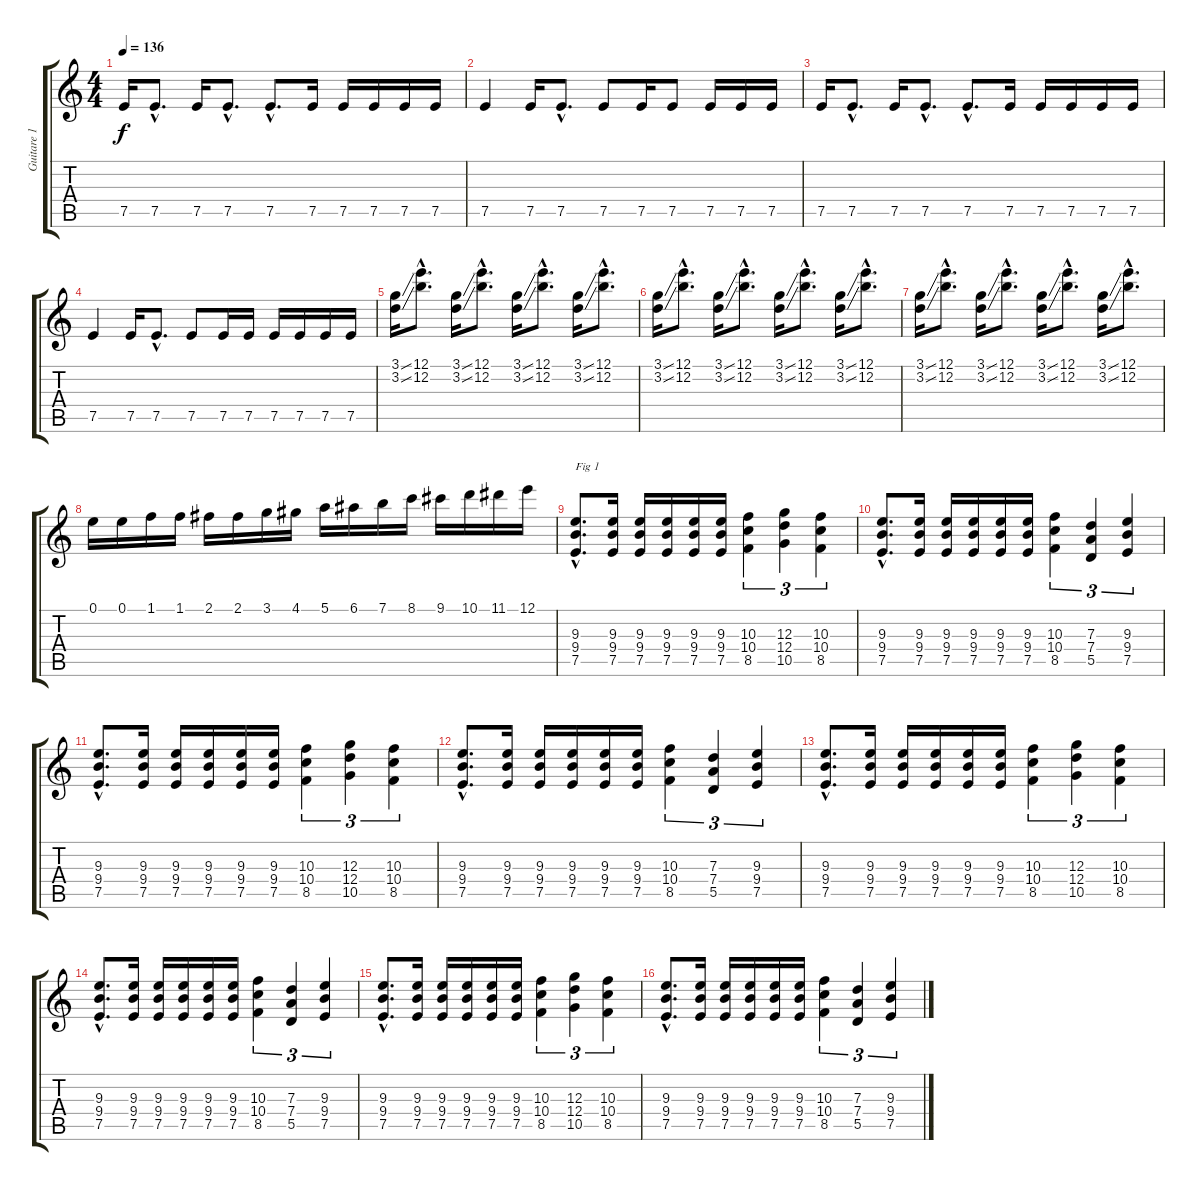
\track ("Guitare 1" "Guitare 1") {instrument distortionguitar}
\staff {score tabs}
\tuning (E4 B3 G3 D3 A2 E2) {hide}
\ts (4 4)
\tempo 136
\clef g2
\ks c
7.5.16{dy f} 7.5{hac}.8{d} 7.5.16 7.5{hac}.8{d} 7.5{hac}.8{d} 7.5.16 7.5.16 7.5.16 7.5.16 7.5.16 |
7.5.4 7.5.16 7.5{hac}.8{d} 7.5.8 7.5.16 7.5.8 7.5.16 7.5.16 7.5.16 |
7.5.16 7.5{hac}.8{d} 7.5.16 7.5{hac}.8{d} 7.5{hac}.8{d} 7.5.16 7.5.16 7.5.16 7.5.16 7.5.16 |
7.5.4 7.5.16 7.5{hac}.8{d} 7.5.8 7.5.16 7.5.16 7.5.16 7.5.16 7.5.16 7.5.16 |
(3.1{ss} 3.2{ss}).16 (12.1{hac} 12.2{hac}).8{d} (3.1{ss} 3.2{ss}).16 (12.1{hac} 12.2{hac}).8{d} (3.1{ss} 3.2{ss}).16 (12.1{hac} 12.2{hac}).8{d} (3.1{ss} 3.2{ss}).16 (12.1{hac} 12.2{hac}).8{d} |
(3.1{ss} 3.2{ss}).16 (12.1{hac} 12.2{hac}).8{d} (3.1{ss} 3.2{ss}).16 (12.1{hac} 12.2{hac}).8{d} (3.1{ss} 3.2{ss}).16 (12.1{hac} 12.2{hac}).8{d} (3.1{ss} 3.2{ss}).16 (12.1{hac} 12.2{hac}).8{d} |
(3.1{ss} 3.2{ss}).16 (12.1{hac} 12.2{hac}).8{d} (3.1{ss} 3.2{ss}).16 (12.1{hac} 12.2{hac}).8{d} (3.1{ss} 3.2{ss}).16 (12.1{hac} 12.2{hac}).8{d} (3.1{ss} 3.2{ss}).16 (12.1{hac} 12.2{hac}).8{d} |
0.1.16 0.1.16 1.1.16 1.1.16 2.1.16 2.1.16 3.1.16 4.1.16 5.1.16 6.1.16 7.1.16 8.1.16 9.1.16 10.1.16 11.1.16 12.1.16 |
(9.3{hac} 9.4{hac} 7.5{hac}).8{d txt "Fig 1"} (9.3 9.4 7.5).16 (9.3 9.4 7.5).16 (9.3 9.4 7.5).16 (9.3 9.4 7.5).16 (9.3 9.4 7.5).16 (10.3 10.4 8.5).4{tu (3 2)} (12.3 12.4 10.5).4{tu (3 2)} (10.3 10.4 8.5).4{tu (3 2)} |
(9.3{hac} 9.4{hac} 7.5{hac}).8{d} (9.3 9.4 7.5).16 (9.3 9.4 7.5).16 (9.3 9.4 7.5).16 (9.3 9.4 7.5).16 (9.3 9.4 7.5).16 (10.3 10.4 8.5).4{tu (3 2)} (7.3 7.4 5.5).4{tu (3 2)} (9.3 9.4 7.5).4{tu (3 2)} |
(9.3{hac} 9.4{hac} 7.5{hac}).8{d} (9.3 9.4 7.5).16 (9.3 9.4 7.5).16 (9.3 9.4 7.5).16 (9.3 9.4 7.5).16 (9.3 9.4 7.5).16 (10.3 10.4 8.5).4{tu (3 2)} (12.3 12.4 10.5).4{tu (3 2)} (10.3 10.4 8.5).4{tu (3 2)} |
(9.3{hac} 9.4{hac} 7.5{hac}).8{d} (9.3 9.4 7.5).16 (9.3 9.4 7.5).16 (9.3 9.4 7.5).16 (9.3 9.4 7.5).16 (9.3 9.4 7.5).16 (10.3 10.4 8.5).4{tu (3 2)} (7.3 7.4 5.5).4{tu (3 2)} (9.3 9.4 7.5).4{tu (3 2)} |
(9.3{hac} 9.4{hac} 7.5{hac}).8{d} (9.3 9.4 7.5).16 (9.3 9.4 7.5).16 (9.3 9.4 7.5).16 (9.3 9.4 7.5).16 (9.3 9.4 7.5).16 (10.3 10.4 8.5).4{tu (3 2)} (12.3 12.4 10.5).4{tu (3 2)} (10.3 10.4 8.5).4{tu (3 2)} |
(9.3{hac} 9.4{hac} 7.5{hac}).8{d} (9.3 9.4 7.5).16 (9.3 9.4 7.5).16 (9.3 9.4 7.5).16 (9.3 9.4 7.5).16 (9.3 9.4 7.5).16 (10.3 10.4 8.5).4{tu (3 2)} (7.3 7.4 5.5).4{tu (3 2)} (9.3 9.4 7.5).4{tu (3 2)} |
(9.3{hac} 9.4{hac} 7.5{hac}).8{d} (9.3 9.4 7.5).16 (9.3 9.4 7.5).16 (9.3 9.4 7.5).16 (9.3 9.4 7.5).16 (9.3 9.4 7.5).16 (10.3 10.4 8.5).4{tu (3 2)} (12.3 12.4 10.5).4{tu (3 2)} (10.3 10.4 8.5).4{tu (3 2)} |
(9.3{hac} 9.4{hac} 7.5{hac}).8{d} (9.3 9.4 7.5).16 (9.3 9.4 7.5).16 (9.3 9.4 7.5).16 (9.3 9.4 7.5).16 (9.3 9.4 7.5).16 (10.3 10.4 8.5).4{tu (3 2)} (7.3 7.4 5.5).4{tu (3 2)} (9.3 9.4 7.5).4{tu (3 2)}
